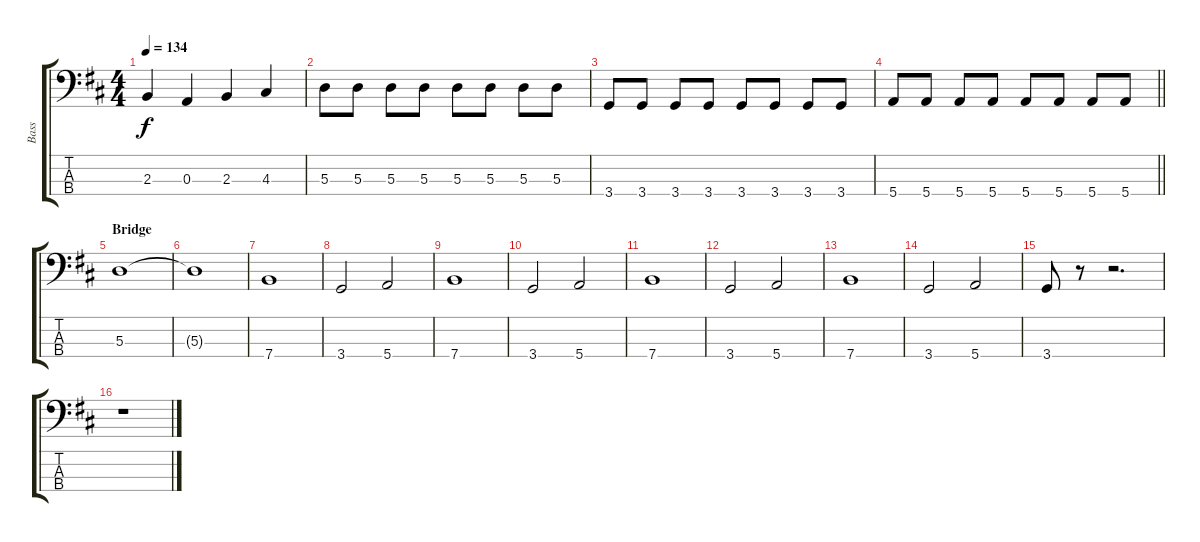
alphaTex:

\track ("Bass" "Bass") {instrument electricbassfinger}
\staff {score tabs}
\tuning (G2 D2 A1 E1) {hide}
\ts (4 4)
\tempo 134
\clef f4
\ks d
2.3.4{dy f} 0.3.4 2.3.4 4.3.4 |
5.3.8 5.3.8 5.3.8 5.3.8 5.3.8 5.3.8 5.3.8 5.3.8 |
3.4.8 3.4.8 3.4.8 3.4.8 3.4.8 3.4.8 3.4.8 3.4.8 |
\barLineRight lightlight
5.4.8 5.4.8 5.4.8 5.4.8 5.4.8 5.4.8 5.4.8 5.4.8 |
\section ("" "Bridge")
5.3.1 |
5.3{t}.1 |
7.4.1 |
3.4.2 5.4.2 |
7.4.1 |
3.4.2 5.4.2 |
7.4.1 |
3.4.2 5.4.2 |
7.4.1 |
3.4.2 5.4.2 |
3.4.8 r.8 r.2{d} |
r.1
